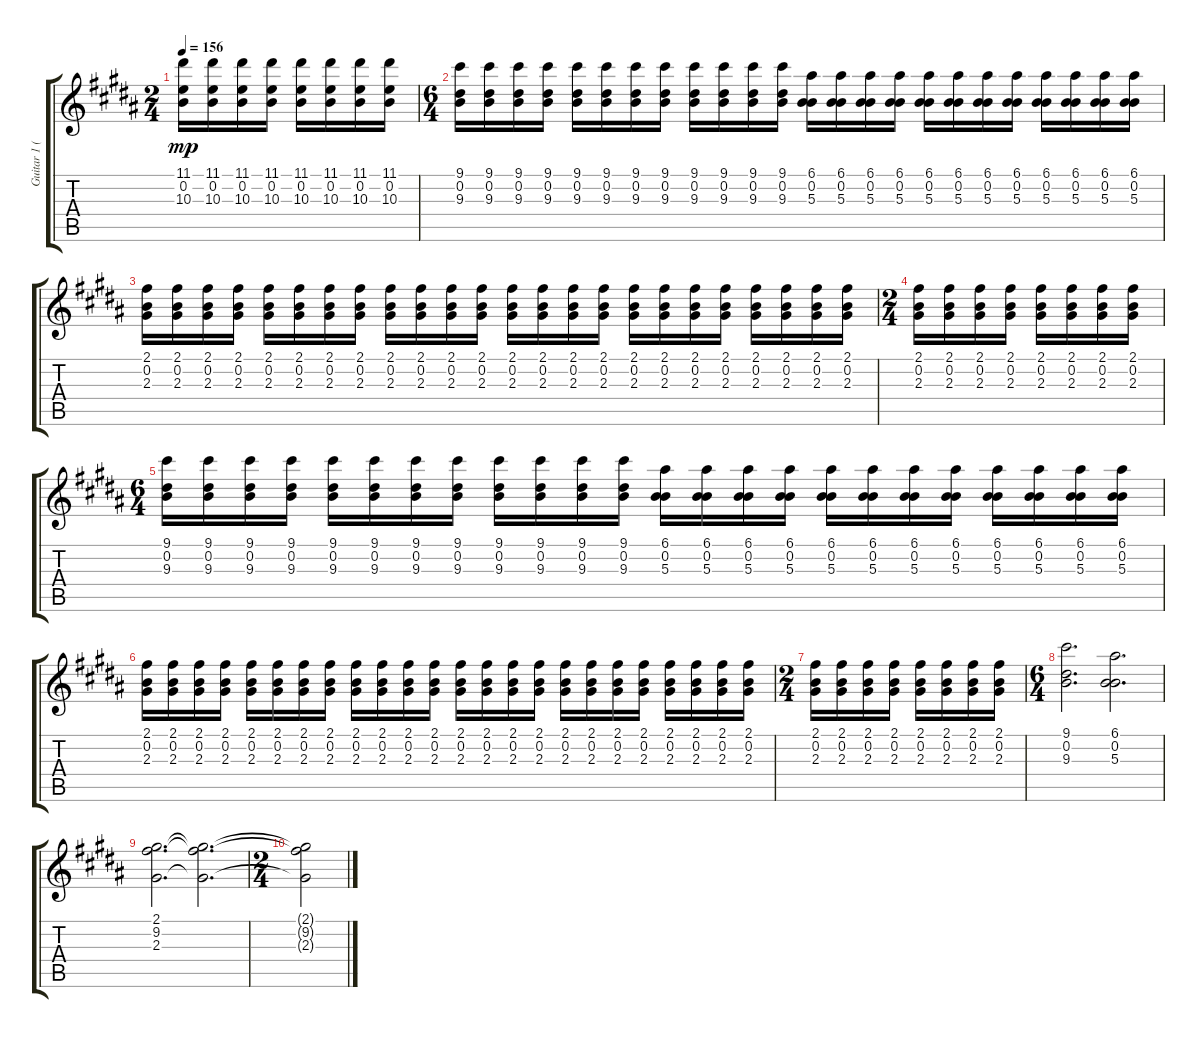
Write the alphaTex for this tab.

\track ("Guitar 1 (Alt. Karn. tun.) - Drew " "Guitar 1 (") {instrument overdrivenguitar}
\staff {score tabs}
\tuning (E4 B3 Gb3 B2 Gb2 B1) {hide}
\ts (2 4)
\tempo 156
\clef g2
\ks b
(11.1 0.2 10.3).16{dy mp} (11.1 0.2 10.3).16 (11.1 0.2 10.3).16 (11.1 0.2 10.3).16 (11.1 0.2 10.3).16 (11.1 0.2 10.3).16 (11.1 0.2 10.3).16 (11.1 0.2 10.3).16 |
\ts (6 4)
(9.1 0.2 9.3).16 (9.1 0.2 9.3).16 (9.1 0.2 9.3).16 (9.1 0.2 9.3).16 (9.1 0.2 9.3).16 (9.1 0.2 9.3).16 (9.1 0.2 9.3).16 (9.1 0.2 9.3).16 (9.1 0.2 9.3).16 (9.1 0.2 9.3).16 (9.1 0.2 9.3).16 (9.1 0.2 9.3).16 (6.1 0.2 5.3).16 (6.1 0.2 5.3).16 (6.1 0.2 5.3).16 (6.1 0.2 5.3).16 (6.1 0.2 5.3).16 (6.1 0.2 5.3).16 (6.1 0.2 5.3).16 (6.1 0.2 5.3).16 (6.1 0.2 5.3).16 (6.1 0.2 5.3).16 (6.1 0.2 5.3).16 (6.1 0.2 5.3).16 |
(2.1 0.2 2.3).16 (2.1 0.2 2.3).16 (2.1 0.2 2.3).16 (2.1 0.2 2.3).16 (2.1 0.2 2.3).16 (2.1 0.2 2.3).16 (2.1 0.2 2.3).16 (2.1 0.2 2.3).16 (2.1 0.2 2.3).16 (2.1 0.2 2.3).16 (2.1 0.2 2.3).16 (2.1 0.2 2.3).16 (2.1 0.2 2.3).16 (2.1 0.2 2.3).16 (2.1 0.2 2.3).16 (2.1 0.2 2.3).16 (2.1 0.2 2.3).16 (2.1 0.2 2.3).16 (2.1 0.2 2.3).16 (2.1 0.2 2.3).16 (2.1 0.2 2.3).16 (2.1 0.2 2.3).16 (2.1 0.2 2.3).16 (2.1 0.2 2.3).16 |
\ts (2 4)
(2.1 0.2 2.3).16 (2.1 0.2 2.3).16 (2.1 0.2 2.3).16 (2.1 0.2 2.3).16 (2.1 0.2 2.3).16 (2.1 0.2 2.3).16 (2.1 0.2 2.3).16 (2.1 0.2 2.3).16 |
\ts (6 4)
(9.1 0.2 9.3).16 (9.1 0.2 9.3).16 (9.1 0.2 9.3).16 (9.1 0.2 9.3).16 (9.1 0.2 9.3).16 (9.1 0.2 9.3).16 (9.1 0.2 9.3).16 (9.1 0.2 9.3).16 (9.1 0.2 9.3).16 (9.1 0.2 9.3).16 (9.1 0.2 9.3).16 (9.1 0.2 9.3).16 (6.1 0.2 5.3).16 (6.1 0.2 5.3).16 (6.1 0.2 5.3).16 (6.1 0.2 5.3).16 (6.1 0.2 5.3).16 (6.1 0.2 5.3).16 (6.1 0.2 5.3).16 (6.1 0.2 5.3).16 (6.1 0.2 5.3).16 (6.1 0.2 5.3).16 (6.1 0.2 5.3).16 (6.1 0.2 5.3).16 |
(2.1 0.2 2.3).16 (2.1 0.2 2.3).16 (2.1 0.2 2.3).16 (2.1 0.2 2.3).16 (2.1 0.2 2.3).16 (2.1 0.2 2.3).16 (2.1 0.2 2.3).16 (2.1 0.2 2.3).16 (2.1 0.2 2.3).16 (2.1 0.2 2.3).16 (2.1 0.2 2.3).16 (2.1 0.2 2.3).16 (2.1 0.2 2.3).16 (2.1 0.2 2.3).16 (2.1 0.2 2.3).16 (2.1 0.2 2.3).16 (2.1 0.2 2.3).16 (2.1 0.2 2.3).16 (2.1 0.2 2.3).16 (2.1 0.2 2.3).16 (2.1 0.2 2.3).16 (2.1 0.2 2.3).16 (2.1 0.2 2.3).16 (2.1 0.2 2.3).16 |
\ts (2 4)
(2.1 0.2 2.3).16 (2.1 0.2 2.3).16 (2.1 0.2 2.3).16 (2.1 0.2 2.3).16 (2.1 0.2 2.3).16 (2.1 0.2 2.3).16 (2.1 0.2 2.3).16 (2.1 0.2 2.3).16 |
\ts (6 4)
(9.1 0.2 9.3).2{d} (6.1 0.2 5.3).2{d} |
(2.1 9.2 2.3).2{d} (2.1{t} 9.2{t} 2.3{t}).2{d} |
\ts (2 4)
(2.1{t} 9.2{t} 2.3{t}).2
